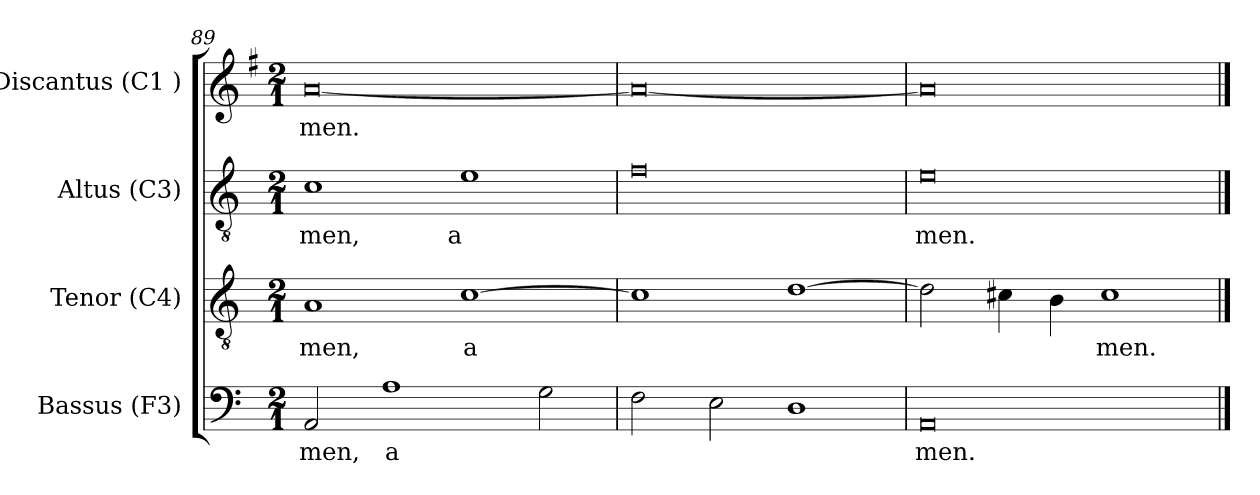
**kern	**text	**kern	**text	**kern	**text	**kern	**text
*part4	*part4	*part3	*part3	*part2	*part2	*part1	*part1
*staff4	*staff4	*staff3	*staff3	*staff2	*staff2	*staff1	*staff1
*I"Bassus (F3)	*	*I"Tenor (C4)	*	*I"Altus (C3)	*	*I"Discantus (C1 )	*
*I'B.	*	*I'T.	*	*I'A.	*	*I'D.	*
*clefF4	*	*clefGv2	*	*clefGv2	*	*clefG2	*
*k[]	*	*k[]	*	*k[]	*	*k[f#]	*
*C:	*	*C:	*	*C:	*	*G:	*
*M2/1	*	*M2/1	*	*M2/1	*	*M2/1	*
=89	=89	=89	=89	=89	=89	=89	=89
!	!LO:LY:b:cj	!	!LO:LY:b:cj	!	!LO:LY:b:cj	!	!LO:LY:b:cj
2AA/	-men,	1A	-men,	1c	-men,	[<0a	-men.
!	!LO:LY:b:cj	!	!	!	!	!	!
1A	a-	.	.	.	.	.	.
!	!	!	!LO:LY:b:cj	!	!LO:LY:b:cj	!	!
.	.	[>1c	a-	1e	a-	.	.
!	!LO:LY:b:cj	!	!	!	!	!	!
2G\	--	.	.	.	.	.	.
=90	=90	=90	=90	=90	=90	=90	=90
!	!LO:LY:b:cj	!	!LO:LY:b:cj	!	!LO:LY:b:cj	!	!LO:LY:b:cj
2F\	--	1c]	--	0f	--	0a_<	.
!	!LO:LY:b:cj	!	!	!	!	!	!
2E\	--	.	.	.	.	.	.
!	!LO:LY:b:cj	!	!LO:LY:b:cj	!	!	!	!
1D	--	[>1d	--	.	.	.	.
=91	=91	=91	=91	=91	=91	=91	=91
!	!LO:LY:b:cj	!	!LO:LY:b:cj	!	!LO:LY:b:cj	!	!LO:LY:b:cj
0AA	-men.	2d\]	--	0e	-men.	0a]	.
!	!	!	!LO:LY:b:cj	!	!	!	!
.	.	4c#\	--	.	.	.	.
!	!	!	!LO:LY:b:cj	!	!	!	!
.	.	4B\	--	.	.	.	.
!	!	!	!LO:LY:b:cj	!	!	!	!
.	.	1c#	-men.	.	.	.	.
==	==	==	==	==	==	==	==
*-	*-	*-	*-	*-	*-	*-	*-
